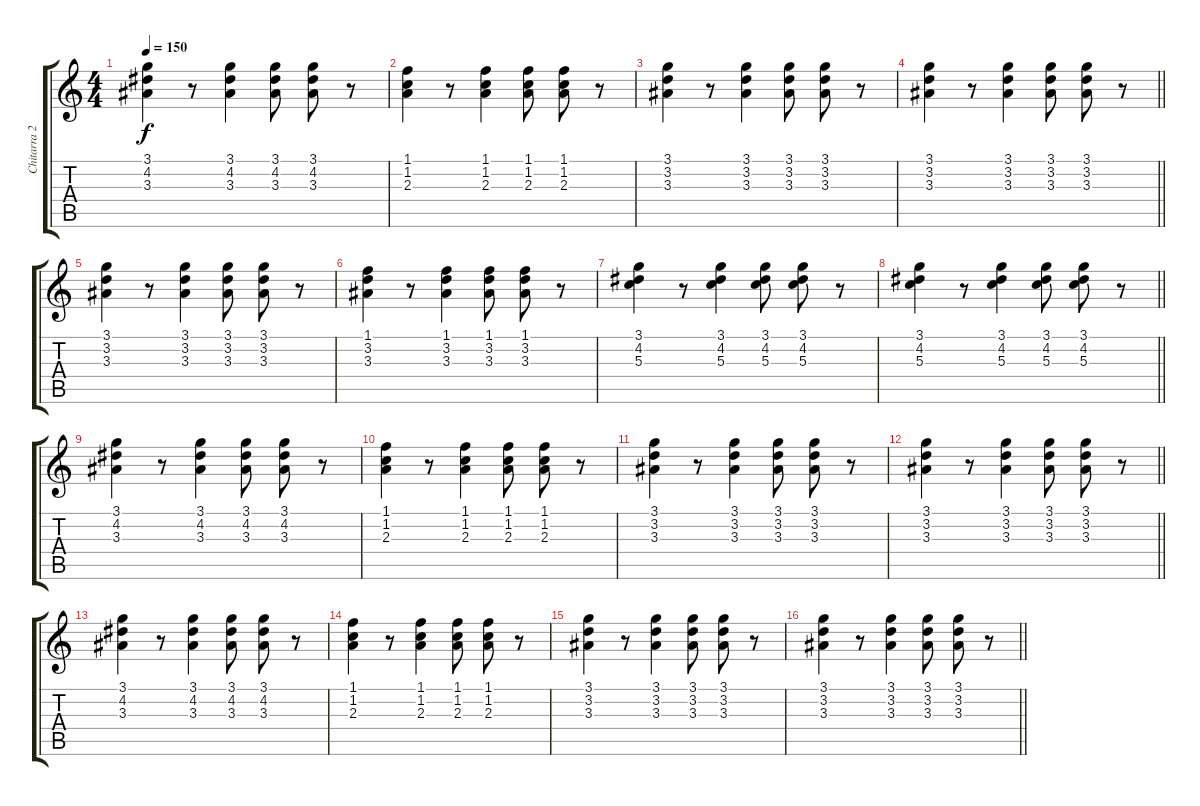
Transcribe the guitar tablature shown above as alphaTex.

\track ("Chitarra 2" "Chitarra 2") {instrument overdrivenguitar}
\staff {score tabs}
\tuning (E4 B3 G3 D3 A2 E2) {hide}
\ts (4 4)
\tempo 150
\clef g2
\ks c
(3.1 4.2 3.3).4{dy f} r.8 (3.1 4.2 3.3).4 (3.1 4.2 3.3).8 (3.1 4.2 3.3).8 r.8 |
(1.1 1.2 2.3).4 r.8 (1.1 1.2 2.3).4 (1.1 1.2 2.3).8 (1.1 1.2 2.3).8 r.8 |
(3.1 3.2 3.3).4 r.8 (3.1 3.2 3.3).4 (3.1 3.2 3.3).8 (3.1 3.2 3.3).8 r.8 |
\barLineRight lightlight
(3.1 3.2 3.3).4 r.8 (3.1 3.2 3.3).4 (3.1 3.2 3.3).8 (3.1 3.2 3.3).8 r.8 |
(3.1 3.2 3.3).4 r.8 (3.1 3.2 3.3).4 (3.1 3.2 3.3).8 (3.1 3.2 3.3).8 r.8 |
(1.1 3.2 3.3).4 r.8 (1.1 3.2 3.3).4 (1.1 3.2 3.3).8 (1.1 3.2 3.3).8 r.8 |
(3.1 4.2 5.3).4 r.8 (3.1 4.2 5.3).4 (3.1 4.2 5.3).8 (3.1 4.2 5.3).8 r.8 |
\barLineRight lightlight
(3.1 4.2 5.3).4 r.8 (3.1 4.2 5.3).4 (3.1 4.2 5.3).8 (3.1 4.2 5.3).8 r.8 |
(3.1 4.2 3.3).4 r.8 (3.1 4.2 3.3).4 (3.1 4.2 3.3).8 (3.1 4.2 3.3).8 r.8 |
(1.1 1.2 2.3).4 r.8 (1.1 1.2 2.3).4 (1.1 1.2 2.3).8 (1.1 1.2 2.3).8 r.8 |
(3.1 3.2 3.3).4 r.8 (3.1 3.2 3.3).4 (3.1 3.2 3.3).8 (3.1 3.2 3.3).8 r.8 |
\barLineRight lightlight
(3.1 3.2 3.3).4 r.8 (3.1 3.2 3.3).4 (3.1 3.2 3.3).8 (3.1 3.2 3.3).8 r.8 |
(3.1 4.2 3.3).4 r.8 (3.1 4.2 3.3).4 (3.1 4.2 3.3).8 (3.1 4.2 3.3).8 r.8 |
(1.1 1.2 2.3).4 r.8 (1.1 1.2 2.3).4 (1.1 1.2 2.3).8 (1.1 1.2 2.3).8 r.8 |
(3.1 3.2 3.3).4 r.8 (3.1 3.2 3.3).4 (3.1 3.2 3.3).8 (3.1 3.2 3.3).8 r.8 |
\barLineRight lightlight
(3.1 3.2 3.3).4 r.8 (3.1 3.2 3.3).4 (3.1 3.2 3.3).8 (3.1 3.2 3.3).8 r.8
